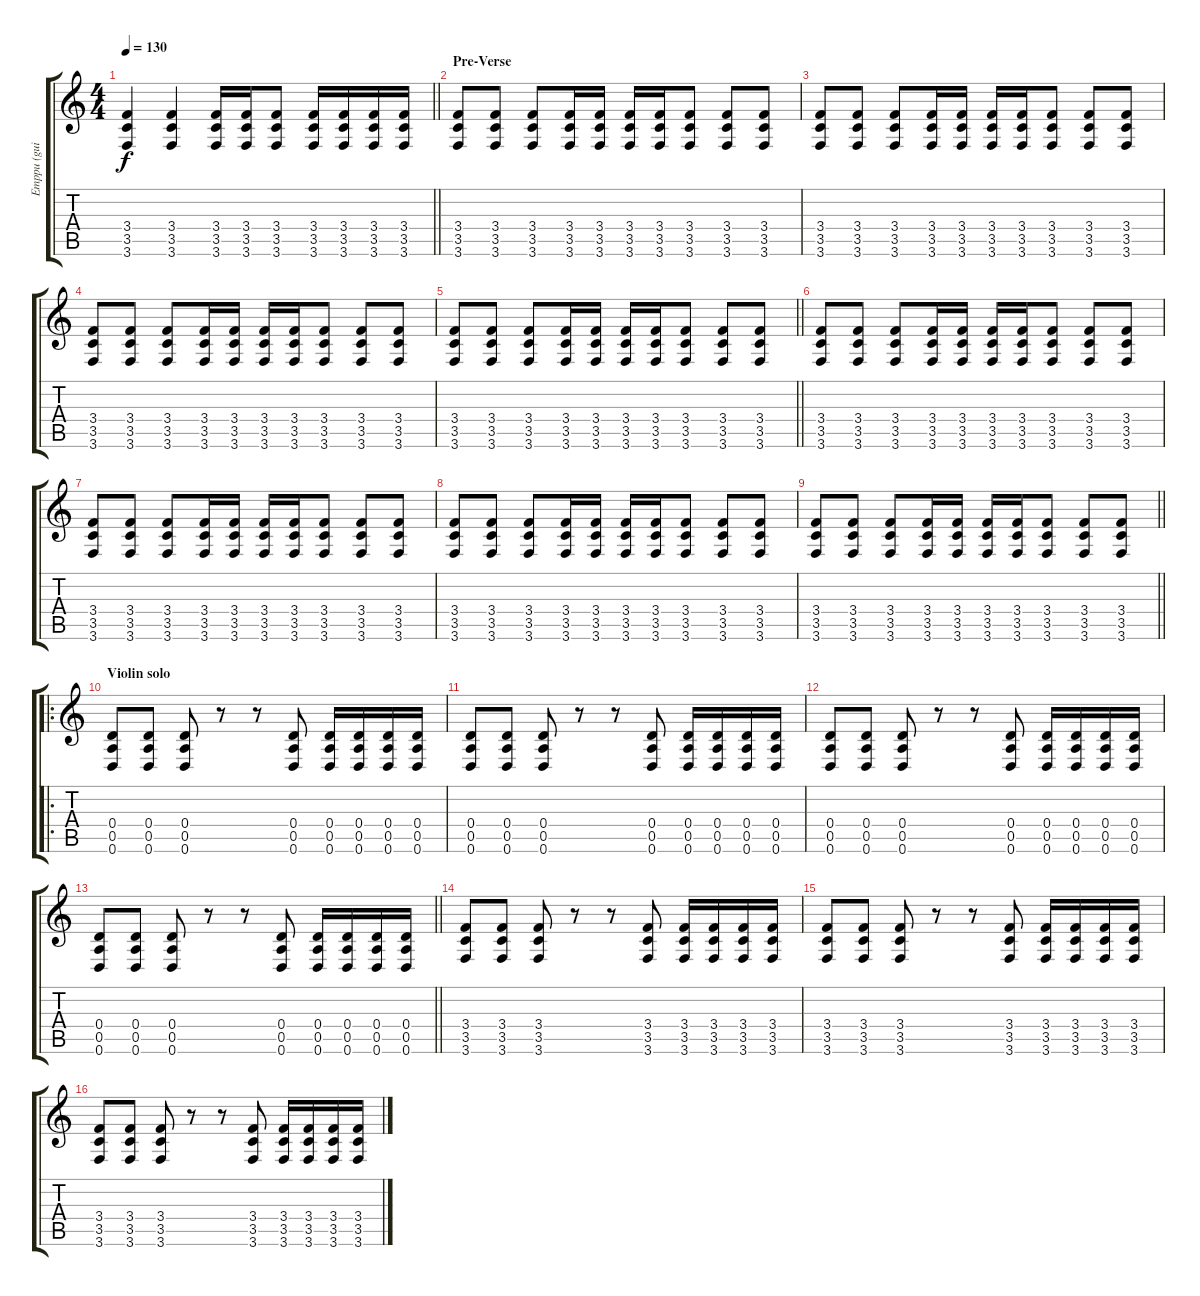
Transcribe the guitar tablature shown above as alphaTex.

\track ("Emppu (guitar 2)" "Emppu (gui") {instrument overdrivenguitar}
\staff {score tabs}
\tuning (E4 B3 G3 D3 A2 D2) {hide}
\ts (4 4)
\tempo 130
\clef g2
\barLineRight lightlight
\ks c
(3.4 3.5 3.6).4{dy f} (3.4 3.5 3.6).4 (3.4 3.5 3.6).16 (3.4 3.5 3.6).16 (3.4 3.5 3.6).8 (3.4 3.5 3.6).16 (3.4 3.5 3.6).16 (3.4 3.5 3.6).16 (3.4 3.5 3.6).16 |
\section ("" "Pre-Verse")
(3.4 3.5 3.6).8 (3.4 3.5 3.6).8 (3.4 3.5 3.6).8 (3.4 3.5 3.6).16 (3.4 3.5 3.6).16 (3.4 3.5 3.6).16 (3.4 3.5 3.6).16 (3.4 3.5 3.6).8 (3.4 3.5 3.6).8 (3.4 3.5 3.6).8 |
(3.4 3.5 3.6).8 (3.4 3.5 3.6).8 (3.4 3.5 3.6).8 (3.4 3.5 3.6).16 (3.4 3.5 3.6).16 (3.4 3.5 3.6).16 (3.4 3.5 3.6).16 (3.4 3.5 3.6).8 (3.4 3.5 3.6).8 (3.4 3.5 3.6).8 |
(3.4 3.5 3.6).8 (3.4 3.5 3.6).8 (3.4 3.5 3.6).8 (3.4 3.5 3.6).16 (3.4 3.5 3.6).16 (3.4 3.5 3.6).16 (3.4 3.5 3.6).16 (3.4 3.5 3.6).8 (3.4 3.5 3.6).8 (3.4 3.5 3.6).8 |
\barLineRight lightlight
(3.4 3.5 3.6).8 (3.4 3.5 3.6).8 (3.4 3.5 3.6).8 (3.4 3.5 3.6).16 (3.4 3.5 3.6).16 (3.4 3.5 3.6).16 (3.4 3.5 3.6).16 (3.4 3.5 3.6).8 (3.4 3.5 3.6).8 (3.4 3.5 3.6).8 |
(3.4 3.5 3.6).8 (3.4 3.5 3.6).8 (3.4 3.5 3.6).8 (3.4 3.5 3.6).16 (3.4 3.5 3.6).16 (3.4 3.5 3.6).16 (3.4 3.5 3.6).16 (3.4 3.5 3.6).8 (3.4 3.5 3.6).8 (3.4 3.5 3.6).8 |
(3.4 3.5 3.6).8 (3.4 3.5 3.6).8 (3.4 3.5 3.6).8 (3.4 3.5 3.6).16 (3.4 3.5 3.6).16 (3.4 3.5 3.6).16 (3.4 3.5 3.6).16 (3.4 3.5 3.6).8 (3.4 3.5 3.6).8 (3.4 3.5 3.6).8 |
(3.4 3.5 3.6).8 (3.4 3.5 3.6).8 (3.4 3.5 3.6).8 (3.4 3.5 3.6).16 (3.4 3.5 3.6).16 (3.4 3.5 3.6).16 (3.4 3.5 3.6).16 (3.4 3.5 3.6).8 (3.4 3.5 3.6).8 (3.4 3.5 3.6).8 |
\barLineRight lightlight
(3.4 3.5 3.6).8 (3.4 3.5 3.6).8 (3.4 3.5 3.6).8 (3.4 3.5 3.6).16 (3.4 3.5 3.6).16 (3.4 3.5 3.6).16 (3.4 3.5 3.6).16 (3.4 3.5 3.6).8 (3.4 3.5 3.6).8 (3.4 3.5 3.6).8 |
\ro
\section ("" "Violin solo")
(0.4 0.5 0.6).8 (0.4 0.5 0.6).8 (0.4 0.5 0.6).8 r.8 r.8 (0.4 0.5 0.6).8 (0.4 0.5 0.6).16 (0.4 0.5 0.6).16 (0.4 0.5 0.6).16 (0.4 0.5 0.6).16 |
(0.4 0.5 0.6).8 (0.4 0.5 0.6).8 (0.4 0.5 0.6).8 r.8 r.8 (0.4 0.5 0.6).8 (0.4 0.5 0.6).16 (0.4 0.5 0.6).16 (0.4 0.5 0.6).16 (0.4 0.5 0.6).16 |
(0.4 0.5 0.6).8 (0.4 0.5 0.6).8 (0.4 0.5 0.6).8 r.8 r.8 (0.4 0.5 0.6).8 (0.4 0.5 0.6).16 (0.4 0.5 0.6).16 (0.4 0.5 0.6).16 (0.4 0.5 0.6).16 |
\barLineRight lightlight
(0.4 0.5 0.6).8 (0.4 0.5 0.6).8 (0.4 0.5 0.6).8 r.8 r.8 (0.4 0.5 0.6).8 (0.4 0.5 0.6).16 (0.4 0.5 0.6).16 (0.4 0.5 0.6).16 (0.4 0.5 0.6).16 |
(3.4 3.5 3.6).8 (3.4 3.5 3.6).8 (3.4 3.5 3.6).8 r.8 r.8 (3.4 3.5 3.6).8 (3.4 3.5 3.6).16 (3.4 3.5 3.6).16 (3.4 3.5 3.6).16 (3.4 3.5 3.6).16 |
(3.4 3.5 3.6).8 (3.4 3.5 3.6).8 (3.4 3.5 3.6).8 r.8 r.8 (3.4 3.5 3.6).8 (3.4 3.5 3.6).16 (3.4 3.5 3.6).16 (3.4 3.5 3.6).16 (3.4 3.5 3.6).16 |
(3.4 3.5 3.6).8 (3.4 3.5 3.6).8 (3.4 3.5 3.6).8 r.8 r.8 (3.4 3.5 3.6).8 (3.4 3.5 3.6).16 (3.4 3.5 3.6).16 (3.4 3.5 3.6).16 (3.4 3.5 3.6).16
